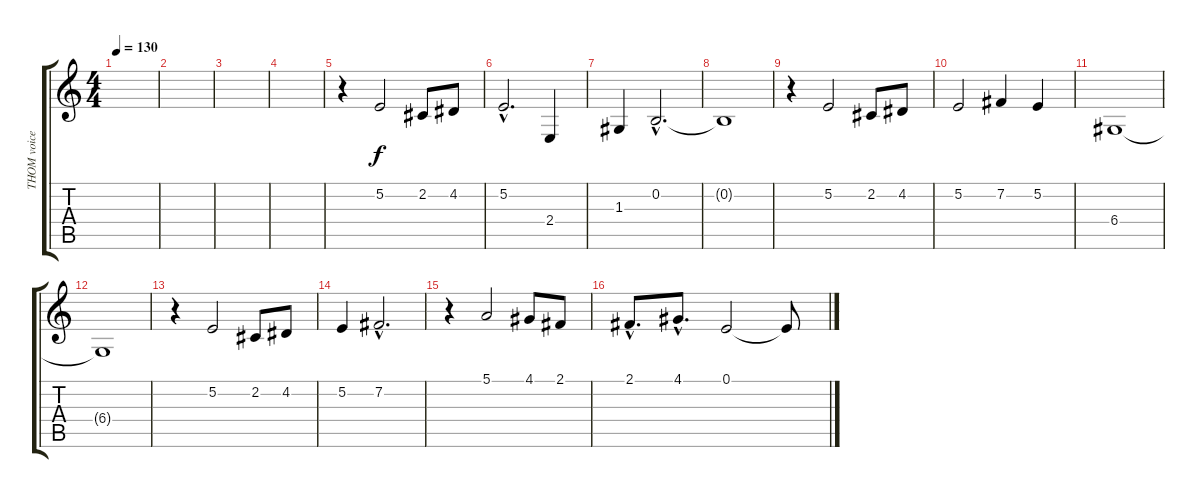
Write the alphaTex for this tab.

\track ("THOM voice" "THOM voice") {instrument lead6voice}
\staff {score tabs}
\tuning (E4 B3 G3 D3 A2 E2) {hide}
\ts (4 4)
\tempo 130
\clef g2
\ks c
|
|
|
|
r.4 5.2.2 2.2.8 4.2.8 |
5.2{hac}.2{d} 2.4.4 |
1.3.4 0.2{hac}.2{d} |
0.2{t}.1 |
r.4 5.2.2 2.2.8 4.2.8 |
5.2.2 7.2.4 5.2.4 |
6.4.1 |
6.4{t}.1 |
r.4 5.2.2 2.2.8 4.2.8 |
5.2.4 7.2{hac}.2{d} |
r.4 5.1.2 4.1.8 2.1.8 |
2.1{hac}.8{d} 4.1{hac}.8{d} 0.1.2 0.1{t}.8
